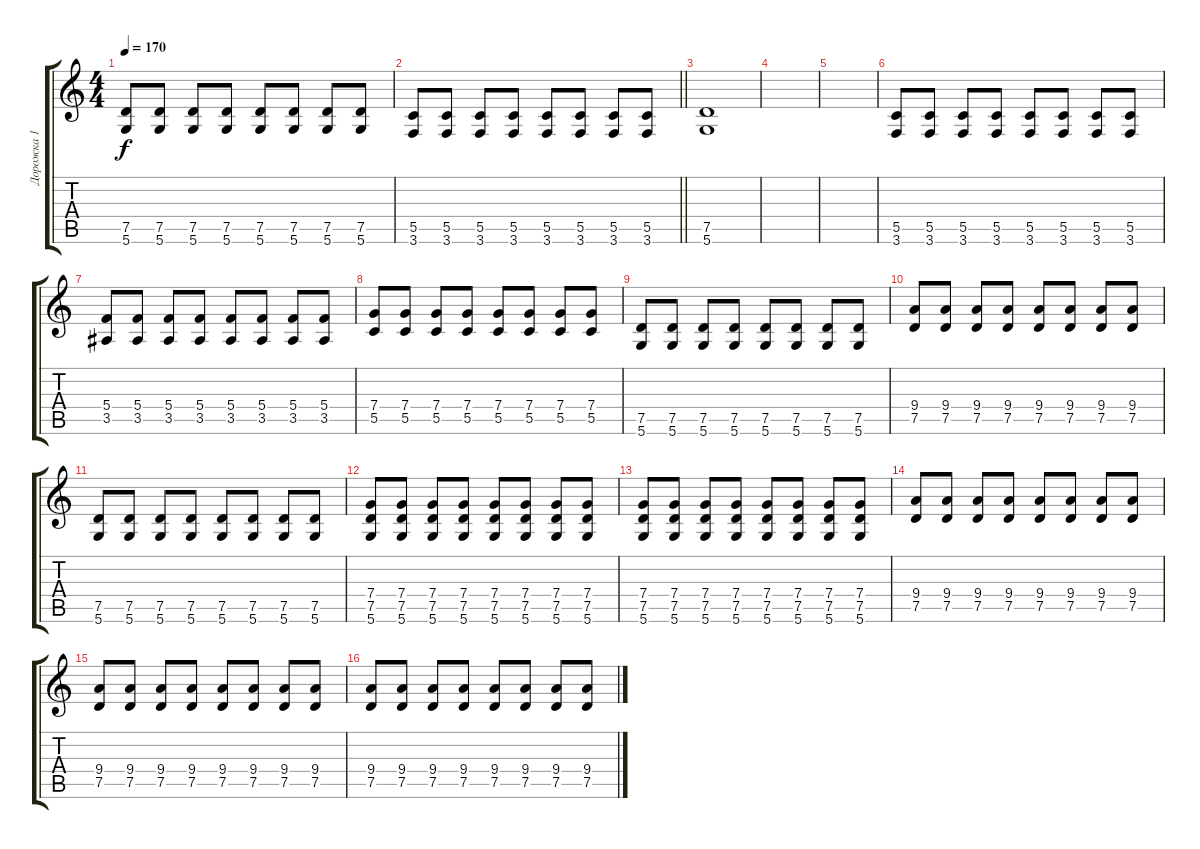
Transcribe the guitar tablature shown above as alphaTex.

\track ("Дорожка 1" "Дорожка 1") {instrument distortionguitar}
\staff {score tabs}
\tuning (D4 A3 F3 C3 G2 D2) {hide}
\ts (4 4)
\tempo 170
\clef g2
\ks c
(7.5 5.6).8{dy f} (7.5 5.6).8 (7.5 5.6).8 (7.5 5.6).8 (7.5 5.6).8 (7.5 5.6).8 (7.5 5.6).8 (7.5 5.6).8 |
\barLineRight lightlight
(5.5 3.6).8 (5.5 3.6).8 (5.5 3.6).8 (5.5 3.6).8 (5.5 3.6).8 (5.5 3.6).8 (5.5 3.6).8 (5.5 3.6).8 |
(7.5 5.6).1 |
|
|
(5.5 3.6).8 (5.5 3.6).8 (5.5 3.6).8 (5.5 3.6).8 (5.5 3.6).8 (5.5 3.6).8 (5.5 3.6).8 (5.5 3.6).8 |
(5.4 3.5).8 (5.4 3.5).8 (5.4 3.5).8 (5.4 3.5).8 (5.4 3.5).8 (5.4 3.5).8 (5.4 3.5).8 (5.4 3.5).8 |
(7.4 5.5).8 (7.4 5.5).8 (7.4 5.5).8 (7.4 5.5).8 (7.4 5.5).8 (7.4 5.5).8 (7.4 5.5).8 (7.4 5.5).8 |
(7.5 5.6).8 (7.5 5.6).8 (7.5 5.6).8 (7.5 5.6).8 (7.5 5.6).8 (7.5 5.6).8 (7.5 5.6).8 (7.5 5.6).8 |
(9.4 7.5).8 (9.4 7.5).8 (9.4 7.5).8 (9.4 7.5).8 (9.4 7.5).8 (9.4 7.5).8 (9.4 7.5).8 (9.4 7.5).8 |
(7.5 5.6).8 (7.5 5.6).8 (7.5 5.6).8 (7.5 5.6).8 (7.5 5.6).8 (7.5 5.6).8 (7.5 5.6).8 (7.5 5.6).8 |
(7.4 7.5 5.6).8 (7.4 7.5 5.6).8 (7.4 7.5 5.6).8 (7.4 7.5 5.6).8 (7.4 7.5 5.6).8 (7.4 7.5 5.6).8 (7.4 7.5 5.6).8 (7.4 7.5 5.6).8 |
(7.4 7.5 5.6).8 (7.4 7.5 5.6).8 (7.4 7.5 5.6).8 (7.4 7.5 5.6).8 (7.4 7.5 5.6).8 (7.4 7.5 5.6).8 (7.4 7.5 5.6).8 (7.4 7.5 5.6).8 |
(9.4 7.5).8 (9.4 7.5).8 (9.4 7.5).8 (9.4 7.5).8 (9.4 7.5).8 (9.4 7.5).8 (9.4 7.5).8 (9.4 7.5).8 |
(9.4 7.5).8 (9.4 7.5).8 (9.4 7.5).8 (9.4 7.5).8 (9.4 7.5).8 (9.4 7.5).8 (9.4 7.5).8 (9.4 7.5).8 |
(9.4 7.5).8 (9.4 7.5).8 (9.4 7.5).8 (9.4 7.5).8 (9.4 7.5).8 (9.4 7.5).8 (9.4 7.5).8 (9.4 7.5).8
